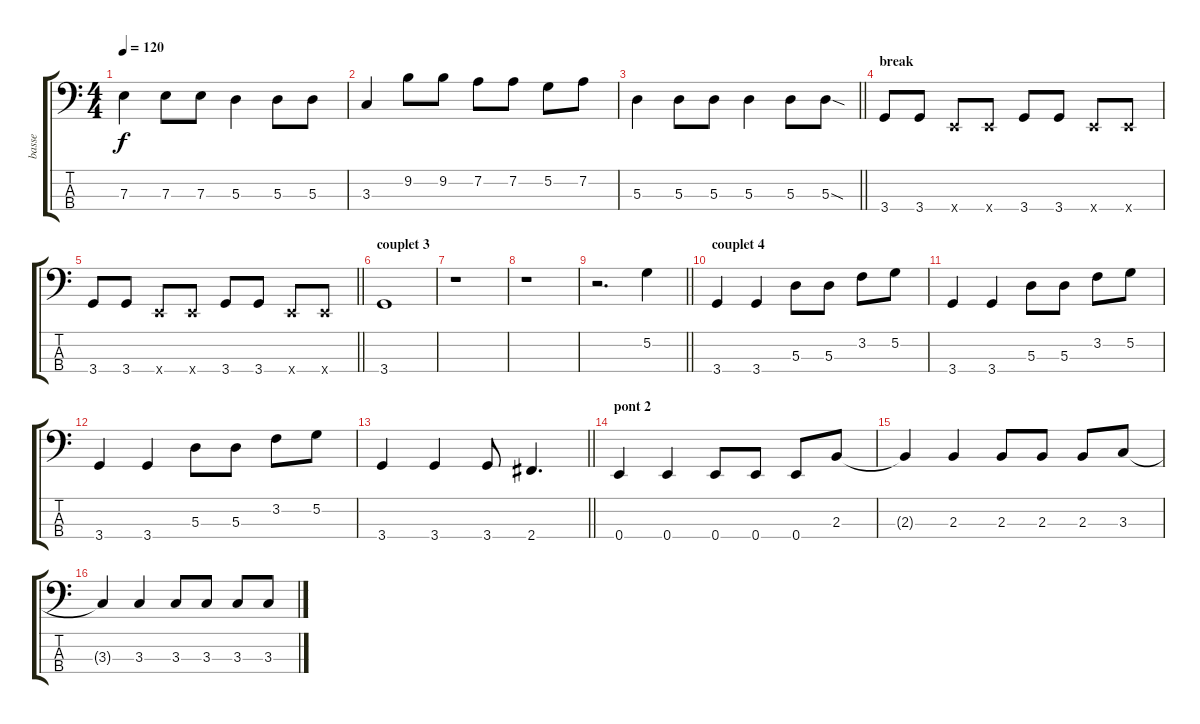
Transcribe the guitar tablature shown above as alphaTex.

\track ("basse" "basse") {instrument electricbassfinger}
\staff {score tabs}
\tuning (G2 D2 A1 E1) {hide}
\ts (4 4)
\tempo 120
\clef f4
\ks c
7.3.4{dy f} 7.3.8 7.3.8 5.3.4 5.3.8 5.3.8 |
3.3.4 9.2.8 9.2.8 7.2.8 7.2.8 5.2.8 7.2.8 |
\barLineRight lightlight
5.3.4 5.3.8 5.3.8 5.3.4 5.3.8 5.3{sod}.8 |
\section ("" "break")
3.4.8 3.4.8 0.4{x}.8 0.4{x}.8 3.4.8 3.4.8 0.4{x}.8 0.4{x}.8 |
\barLineRight lightlight
3.4.8 3.4.8 0.4{x}.8 0.4{x}.8 3.4.8 3.4.8 0.4{x}.8 0.4{x}.8 |
\section ("" "couplet 3")
3.4.1{volume 0} |
r.1 |
r.1 |
\barLineRight lightlight
r.2{d} 5.2.4{volume 16} |
\section ("" "couplet 4")
3.4.4 3.4.4 5.3.8 5.3.8 3.2.8 5.2.8 |
3.4.4 3.4.4 5.3.8 5.3.8 3.2.8 5.2.8 |
3.4.4 3.4.4 5.3.8 5.3.8 3.2.8 5.2.8 |
\barLineRight lightlight
3.4.4 3.4.4 3.4.8 2.4.4{d} |
\section ("" "pont 2")
0.4.4 0.4.4 0.4.8 0.4.8 0.4.8 2.3.8 |
2.3{t}.4 2.3.4 2.3.8 2.3.8 2.3.8 3.3.8 |
3.3{t}.4 3.3.4 3.3.8 3.3.8 3.3.8 3.3.8
